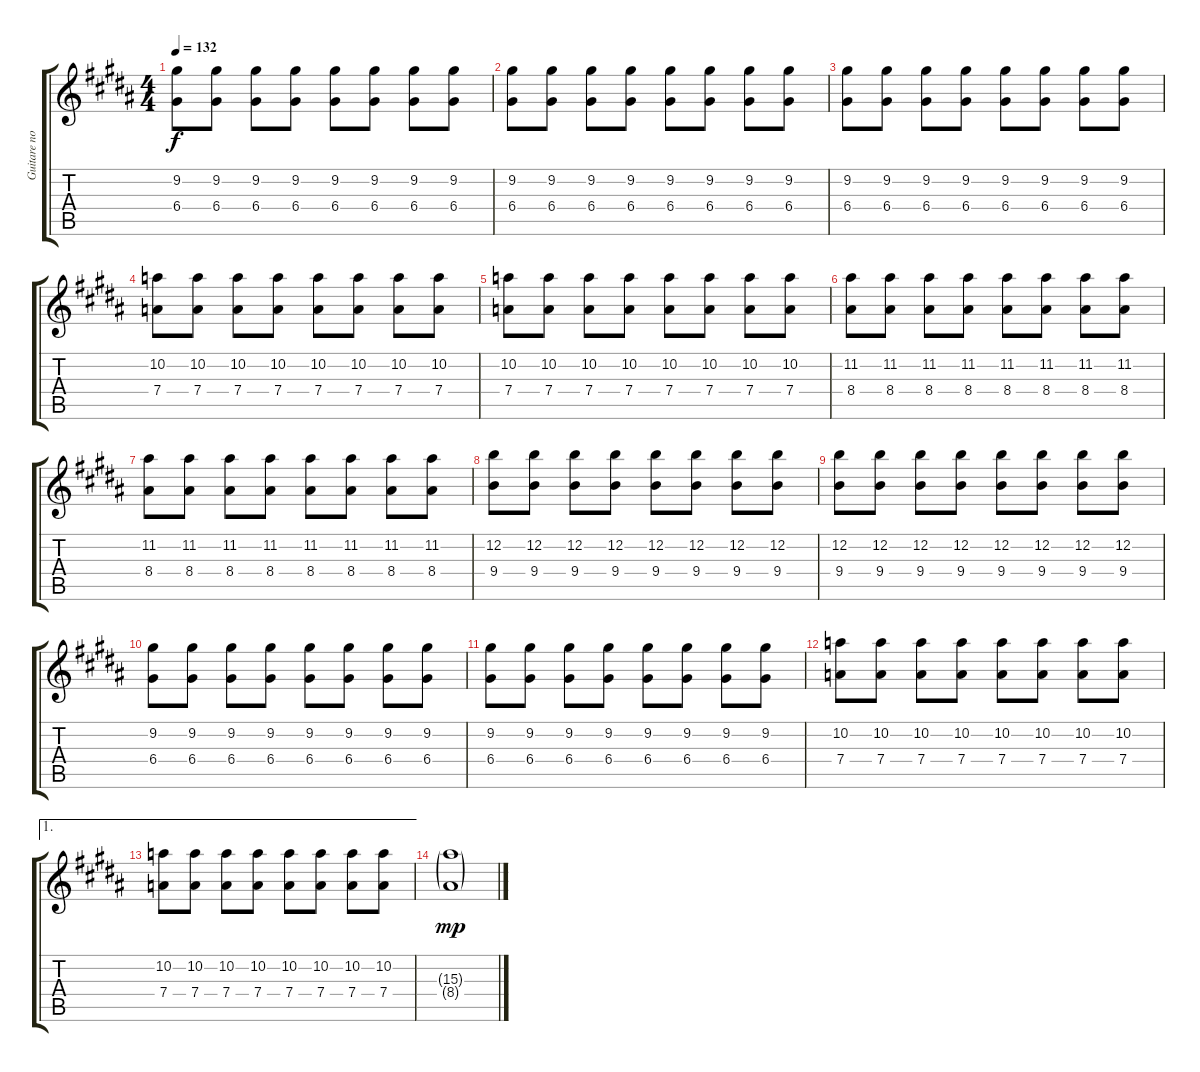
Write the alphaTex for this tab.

\track ("Guitare no. 2" "Guitare no") {instrument electricguitarjazz}
\staff {score tabs}
\tuning (E4 B3 G3 D3 A2 E2) {hide}
\ts (4 4)
\tempo 132
\clef g2
\ks b
(9.2 6.4).8{dy f} (9.2 6.4).8 (9.2 6.4).8 (9.2 6.4).8 (9.2 6.4).8 (9.2 6.4).8 (9.2 6.4).8 (9.2 6.4).8 |
(9.2 6.4).8 (9.2 6.4).8 (9.2 6.4).8 (9.2 6.4).8 (9.2 6.4).8 (9.2 6.4).8 (9.2 6.4).8 (9.2 6.4).8 |
(9.2 6.4).8 (9.2 6.4).8 (9.2 6.4).8 (9.2 6.4).8 (9.2 6.4).8 (9.2 6.4).8 (9.2 6.4).8 (9.2 6.4).8 |
(10.2 7.4).8 (10.2 7.4).8 (10.2 7.4).8 (10.2 7.4).8 (10.2 7.4).8 (10.2 7.4).8 (10.2 7.4).8 (10.2 7.4).8 |
(10.2 7.4).8 (10.2 7.4).8 (10.2 7.4).8 (10.2 7.4).8 (10.2 7.4).8 (10.2 7.4).8 (10.2 7.4).8 (10.2 7.4).8 |
(11.2 8.4).8 (11.2 8.4).8 (11.2 8.4).8 (11.2 8.4).8 (11.2 8.4).8 (11.2 8.4).8 (11.2 8.4).8 (11.2 8.4).8 |
(11.2 8.4).8 (11.2 8.4).8 (11.2 8.4).8 (11.2 8.4).8 (11.2 8.4).8 (11.2 8.4).8 (11.2 8.4).8 (11.2 8.4).8 |
(12.2 9.4).8 (12.2 9.4).8 (12.2 9.4).8 (12.2 9.4).8 (12.2 9.4).8 (12.2 9.4).8 (12.2 9.4).8 (12.2 9.4).8 |
(12.2 9.4).8 (12.2 9.4).8 (12.2 9.4).8 (12.2 9.4).8 (12.2 9.4).8 (12.2 9.4).8 (12.2 9.4).8 (12.2 9.4).8 |
(9.2 6.4).8 (9.2 6.4).8 (9.2 6.4).8 (9.2 6.4).8 (9.2 6.4).8 (9.2 6.4).8 (9.2 6.4).8 (9.2 6.4).8 |
(9.2 6.4).8 (9.2 6.4).8 (9.2 6.4).8 (9.2 6.4).8 (9.2 6.4).8 (9.2 6.4).8 (9.2 6.4).8 (9.2 6.4).8 |
(10.2 7.4).8 (10.2 7.4).8 (10.2 7.4).8 (10.2 7.4).8 (10.2 7.4).8 (10.2 7.4).8 (10.2 7.4).8 (10.2 7.4).8 |
\ae 1
(10.2 7.4).8 (10.2 7.4).8 (10.2 7.4).8 (10.2 7.4).8 (10.2 7.4).8 (10.2 7.4).8 (10.2 7.4).8 (10.2 7.4).8 |
(15.3{g} 8.4{g}).1{dy mp}
